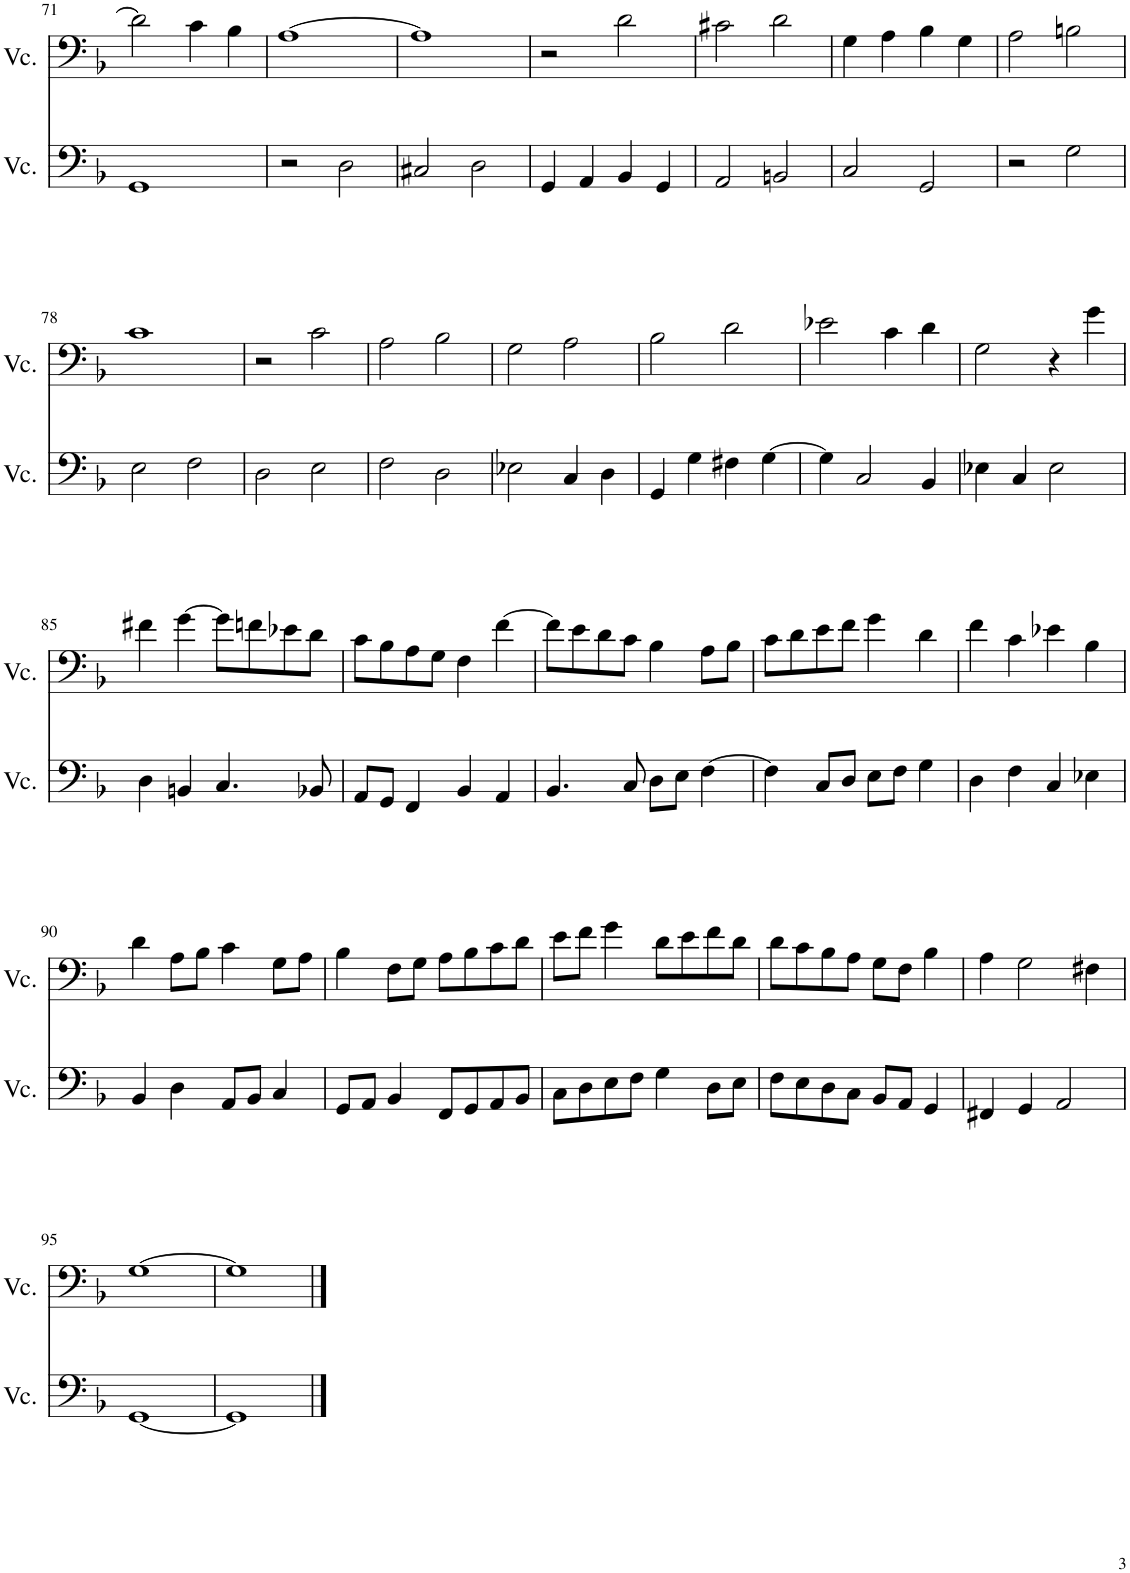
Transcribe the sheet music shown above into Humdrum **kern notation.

**kern	**kern
*part2	*part1
*staff2	*staff1
*I"Violoncello2	*I"Violoncello1
*I'Vc.	*I'Vc.
!!LO:PB:g=z
*clefF4	*clefF4
*k[b-]	*k[b-]
*M4/4	*M4/4
=71	=71
1GG	2d\]
.	4c\
.	4B-\
=72	=72
2r	[1A
2D\	.
=73	=73
2C#X/	1A]
2D\	.
=74	=74
4GG/	2r
4AA/	.
4BB-/	2d\
4GG/	.
=75	=75
2AA/	2c#X\
2BBn/	2d\
=76	=76
2C/	4G\
.	4A\
2GG/	4B-\
.	4G\
=77	=77
2r	2A\
2G\	2Bn\
!!LO:LB:g=z
=78	=78
2E\	1c
2F\	.
=79	=79
2D\	2r
2E\	2c\
=80	=80
2F\	2A\
2D\	2B-\
=81	=81
2E-X\	2G\
4C/	2A\
4D\	.
=82	=82
4GG/	2B-\
4G\	.
4F#X\	2d\
[4G\	.
=83	=83
4G\]	2e-X\
2C/	.
.	4c\
4BB-/	4d\
=84	=84
4E-X\	2G\
4C/	.
2E-\	4r
.	4g\
!!LO:LB:g=z
=85	=85
4D\	4f#X\
4BBn/	[4g\
4.C/	8g\L]
.	8fn\
.	8e-X\
8BB-X/	8d\J
=86	=86
8AA/L	8c\L
8GG/J	8B-\
4FF/	8A\
.	8G\J
4BB-/	4F\
4AA/	[4f\
=87	=87
4.BB-/	8f\L]
.	8e\
.	8d\
8C/	8c\J
8D\L	4B-\
8E\J	.
[4F\	8A\L
.	8B-\J
=88	=88
4F\]	8c\L
.	8d\
8C/L	8e\
8D/J	8f\J
8E\L	4g\
8F\J	.
4G\	4d\
=89	=89
4D\	4f\
4F\	4c\
4C/	4e-X\
4E-X\	4B-\
!!LO:LB:g=z
=90	=90
4BB-/	4d\
4D\	8A\L
.	8B-\J
8AA/L	4c\
8BB-/J	.
4C/	8G\L
.	8A\J
=91	=91
8GG/L	4B-\
8AA/J	.
4BB-/	8F\L
.	8G\J
8FF/L	8A\L
8GG/	8B-\
8AA/	8c\
8BB-/J	8d\J
=92	=92
8C\L	8e\L
8D\	8f\J
8E\	4g\
8F\J	.
4G\	8d\L
.	8e\
8D\L	8f\
8E\J	8d\J
=93	=93
8F\L	8d\L
8E\	8c\
8D\	8B-\
8C\J	8A\J
8BB-/L	8G\L
8AA/J	8F\J
4GG/	4B-\
=94	=94
4FF#X/	4A\
4GG/	2G\
2AA/	.
.	4F#X\
!!LO:LB:g=z
=95	=95
[1GG	[1G
=96	=96
1GG]	1G]
==	==
*-	*-
